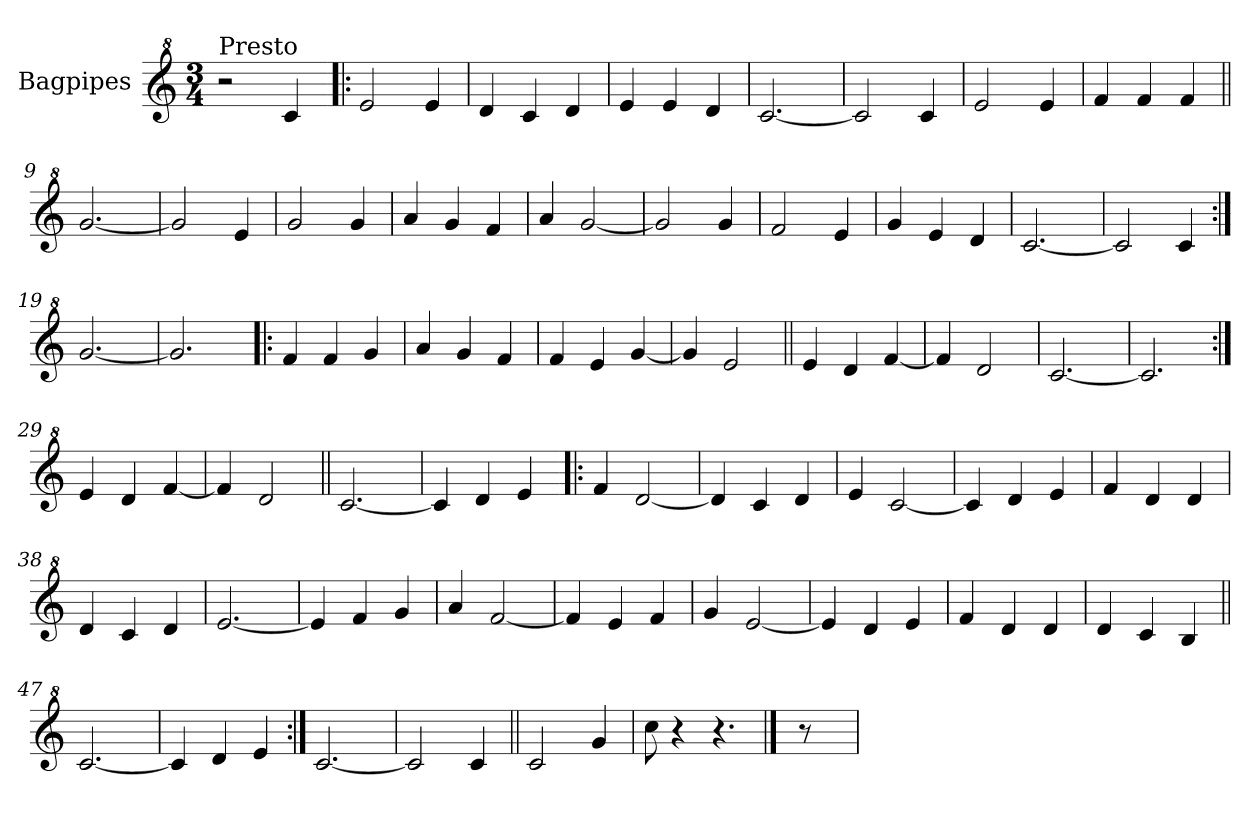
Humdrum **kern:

**kern
*part1
*staff1
*I"Bagpipes
*I'Bag
*clefG^2
*k[]
*C:
*M3/4
=1
!LO:TX:a:t=Presto
2r
4cc/
=2!|:
2ee/
4ee/
=3
4dd/
4cc/
4dd/
=4
4ee/
4ee/
4dd/
=5
[2.cc/
=6
2cc/]
4cc/
=7
2ee/
4ee/
=8
4ff/
4ff/
4ff/
=9||
[2.gg/
=10
2gg/]
4ee/
=11
2gg/
4gg/
=12
4aa/
4gg/
4ff/
=13
4aa/
[2gg/
!!LO:LB:g=z
=14
2gg/]
4gg/
=15
2ff/
4ee/
=16
4gg/
4ee/
4dd/
=17
[2.cc/
=18
2cc/]
4cc/
=19:|!
[2.gg/
=20
2.gg/]
=21!|:
4ff/
4ff/
4gg/
=22
4aa/
4gg/
4ff/
=23
4ff/
4ee/
[4gg/
=24
4gg/]
2ee/
=25||
4ee/
4dd/
[4ff/
=26
4ff/]
2dd/
=27
[2.cc/
!!LO:LB:g=z
=28
2.cc/]
=29:|!
4ee/
4dd/
[4ff/
=30
4ff/]
2dd/
=31||
[2.cc/
=32
4cc/]
4dd/
4ee/
=33!|:
4ff/
[2dd/
=34
4dd/]
4cc/
4dd/
=35
4ee/
[2cc/
=36
4cc/]
4dd/
4ee/
=37
4ff/
4dd/
4dd/
=38
4dd/
4cc/
4dd/
=39
[2.ee/
=40
4ee/]
4ff/
4gg/
!!LO:LB:g=z
=41
4aa/
[2ff/
=42
4ff/]
4ee/
4ff/
=43
4gg/
[2ee/
=44
4ee/]
4dd/
4ee/
=45
4ff/
4dd/
4dd/
=46
4dd/
4cc/
4b/
=47||
[2.cc/
=48
4cc/]
4dd/
4ee/
=49:|!
[2.cc/
=50
2cc/]
4cc/
=51||
2cc/
4gg/
=52
8ccc\
4r
4.r
==53
8r
=
*-
